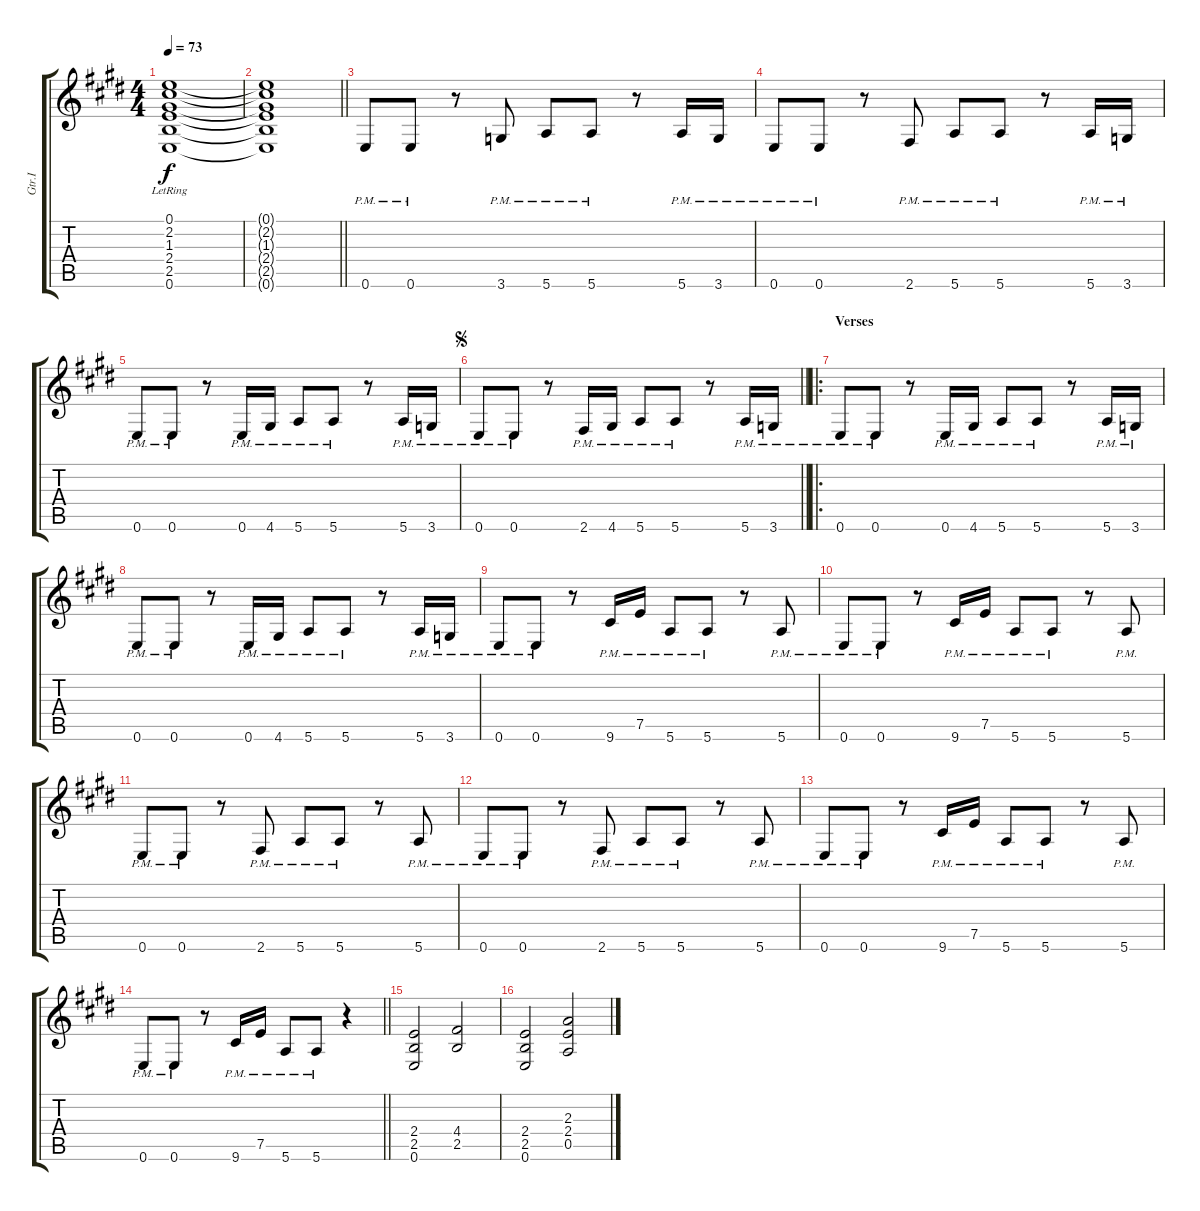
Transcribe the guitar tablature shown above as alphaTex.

\track ("Gtr.I" "Gtr.I") {instrument acousticguitarsteel}
\staff {score tabs}
\tuning (E4 B3 G3 D3 A2 E2) {hide}
\ts (4 4)
\tempo 73
\clef g2
\ks e
(0.1{lr} 2.2{lr} 1.3{lr} 2.4{lr} 2.5{lr} 0.6{lr}).1{dy f instrument acousticguitarsteel} |
\barLineRight lightlight
\ks c#minor
(0.1{t} 2.2{t} 1.3{t} 2.4{t} 2.5{t} 0.6{t}).1 |
0.6{pm}.8 0.6{pm}.8 r.8 3.6{pm}.8 5.6{pm}.8 5.6{pm}.8 r.8 5.6{pm}.16 3.6{pm}.16 |
0.6{pm}.8 0.6{pm}.8 r.8 2.6{pm}.8 5.6{pm}.8 5.6{pm}.8 r.8 5.6{pm}.16 3.6{pm}.16 |
0.6{pm}.8 0.6{pm}.8 r.8 0.6{pm}.16 4.6{pm}.16 5.6{pm}.8 5.6{pm}.8 r.8 5.6{pm}.16 3.6{pm}.16 |
\jump segno
\barLineRight lightlight
0.6{pm}.8 0.6{pm}.8 r.8 2.6{pm}.16 4.6{pm}.16 5.6{pm}.8 5.6{pm}.8 r.8 5.6{pm}.16 3.6{pm}.16 |
\ro
\section ("" "Verses")
0.6{pm}.8 0.6{pm}.8 r.8 0.6{pm}.16 4.6{pm}.16 5.6{pm}.8 5.6{pm}.8 r.8 5.6{pm}.16 3.6{pm}.16 |
0.6{pm}.8 0.6{pm}.8 r.8 0.6{pm}.16 4.6{pm}.16 5.6{pm}.8 5.6{pm}.8 r.8 5.6{pm}.16 3.6{pm}.16 |
0.6{pm}.8 0.6{pm}.8 r.8 9.6{pm}.16 7.5{pm}.16 5.6{pm}.8 5.6{pm}.8 r.8 5.6{pm}.8 |
0.6{pm}.8 0.6{pm}.8 r.8 9.6{pm}.16 7.5{pm}.16 5.6{pm}.8 5.6{pm}.8 r.8 5.6{pm}.8 |
0.6{pm}.8 0.6{pm}.8 r.8 2.6{pm}.8 5.6{pm}.8 5.6{pm}.8 r.8 5.6{pm}.8 |
0.6{pm}.8 0.6{pm}.8 r.8 2.6{pm}.8 5.6{pm}.8 5.6{pm}.8 r.8 5.6{pm}.8 |
0.6{pm}.8 0.6{pm}.8 r.8 9.6{pm}.16 7.5{pm}.16 5.6{pm}.8 5.6{pm}.8 r.8 5.6{pm}.8 |
\barLineRight lightlight
0.6{pm}.8 0.6{pm}.8 r.8 9.6{pm}.16 7.5{pm}.16 5.6{pm}.8 5.6{pm}.8 r.4 |
(2.4 2.5 0.6).2 (4.4 2.5).2 |
(2.4 2.5 0.6).2 (2.3 2.4 0.5).2
